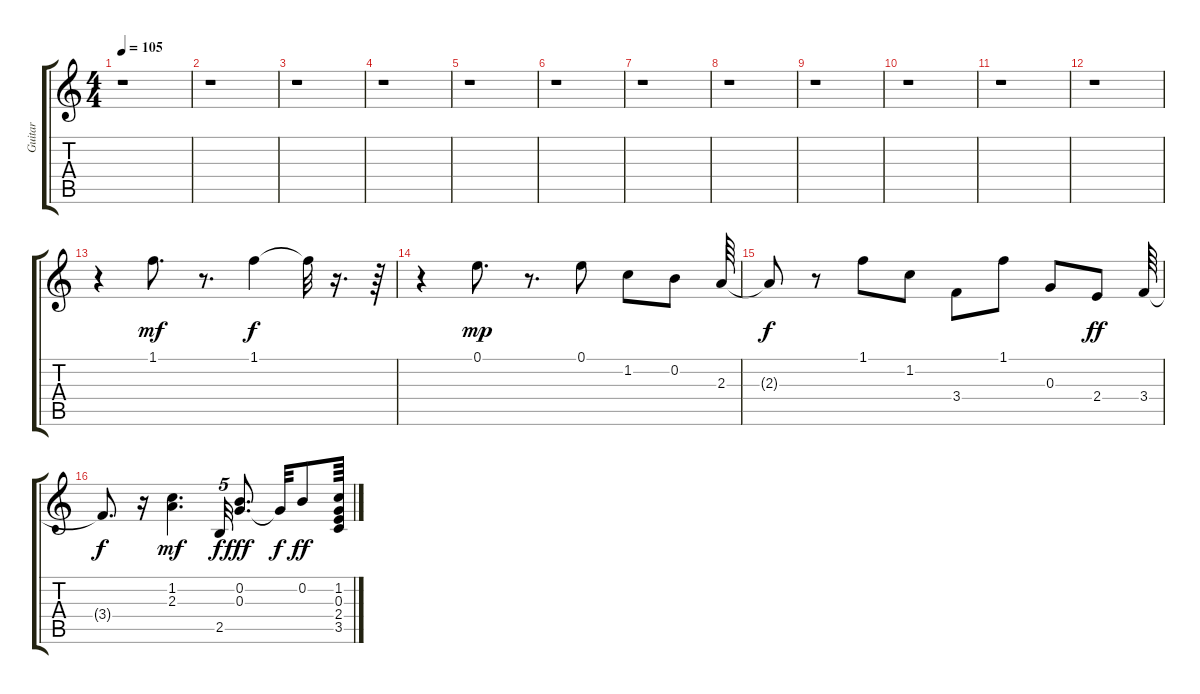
\track ("Guitar" "Guitar") {instrument acousticguitarsteel}
\staff {score tabs}
\tuning (E4 B3 G3 D3 A2 E2) {hide}
\ts (4 4)
\tempo 105
\clef g2
\ks c
r.1{dy f} |
r.1 |
r.1 |
r.1 |
r.1 |
r.1 |
r.1 |
r.1 |
r.1 |
r.1 |
r.1 |
r.1 |
r.4 1.1.8{d dy mf} r.8{d} 1.1.4{dy f} 1.1{t}.32 r.16{d} r.64 |
r.4 0.1.8{d dy mp} r.8{d} 0.1.8 1.2.8 0.2.8 2.3.64 |
2.3{t}.8{dy f} r.8 1.1.8 1.2.8 3.4.8 1.1.8 0.3.8 2.4.8{dy ff} 3.4.64 |
3.4{t}.8{d dy f} r.16 (1.2 2.3).4{d dy mf} 2.5.32{tu (5 4) dy f} (0.2 0.3).8{d dy fff} 0.3{t}.32{dy f} 0.2.8{dy ff} (1.2 0.3 2.4 3.5).64
